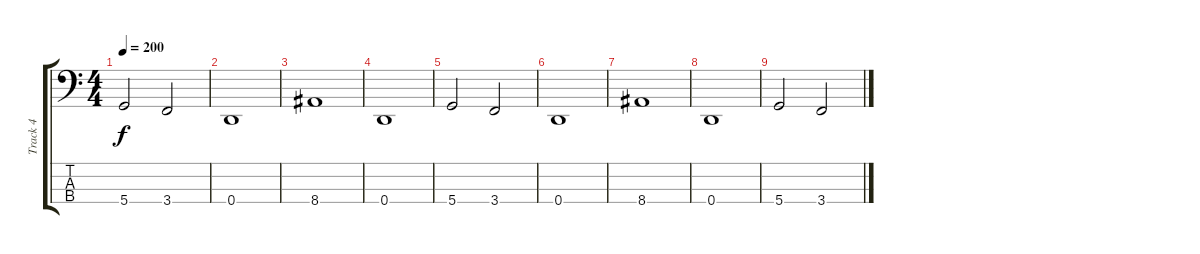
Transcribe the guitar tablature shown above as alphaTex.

\track ("Track 4" "Track 4") {instrument electricbassfinger}
\staff {score tabs}
\tuning (G2 D2 A1 D1) {hide}
\ts (4 4)
\tempo 200
\clef f4
\ks c
5.4.2{dy f} 3.4.2 |
0.4.1 |
8.4.1 |
0.4.1 |
5.4.2 3.4.2 |
0.4.1 |
8.4.1 |
0.4.1 |
5.4.2 3.4.2
